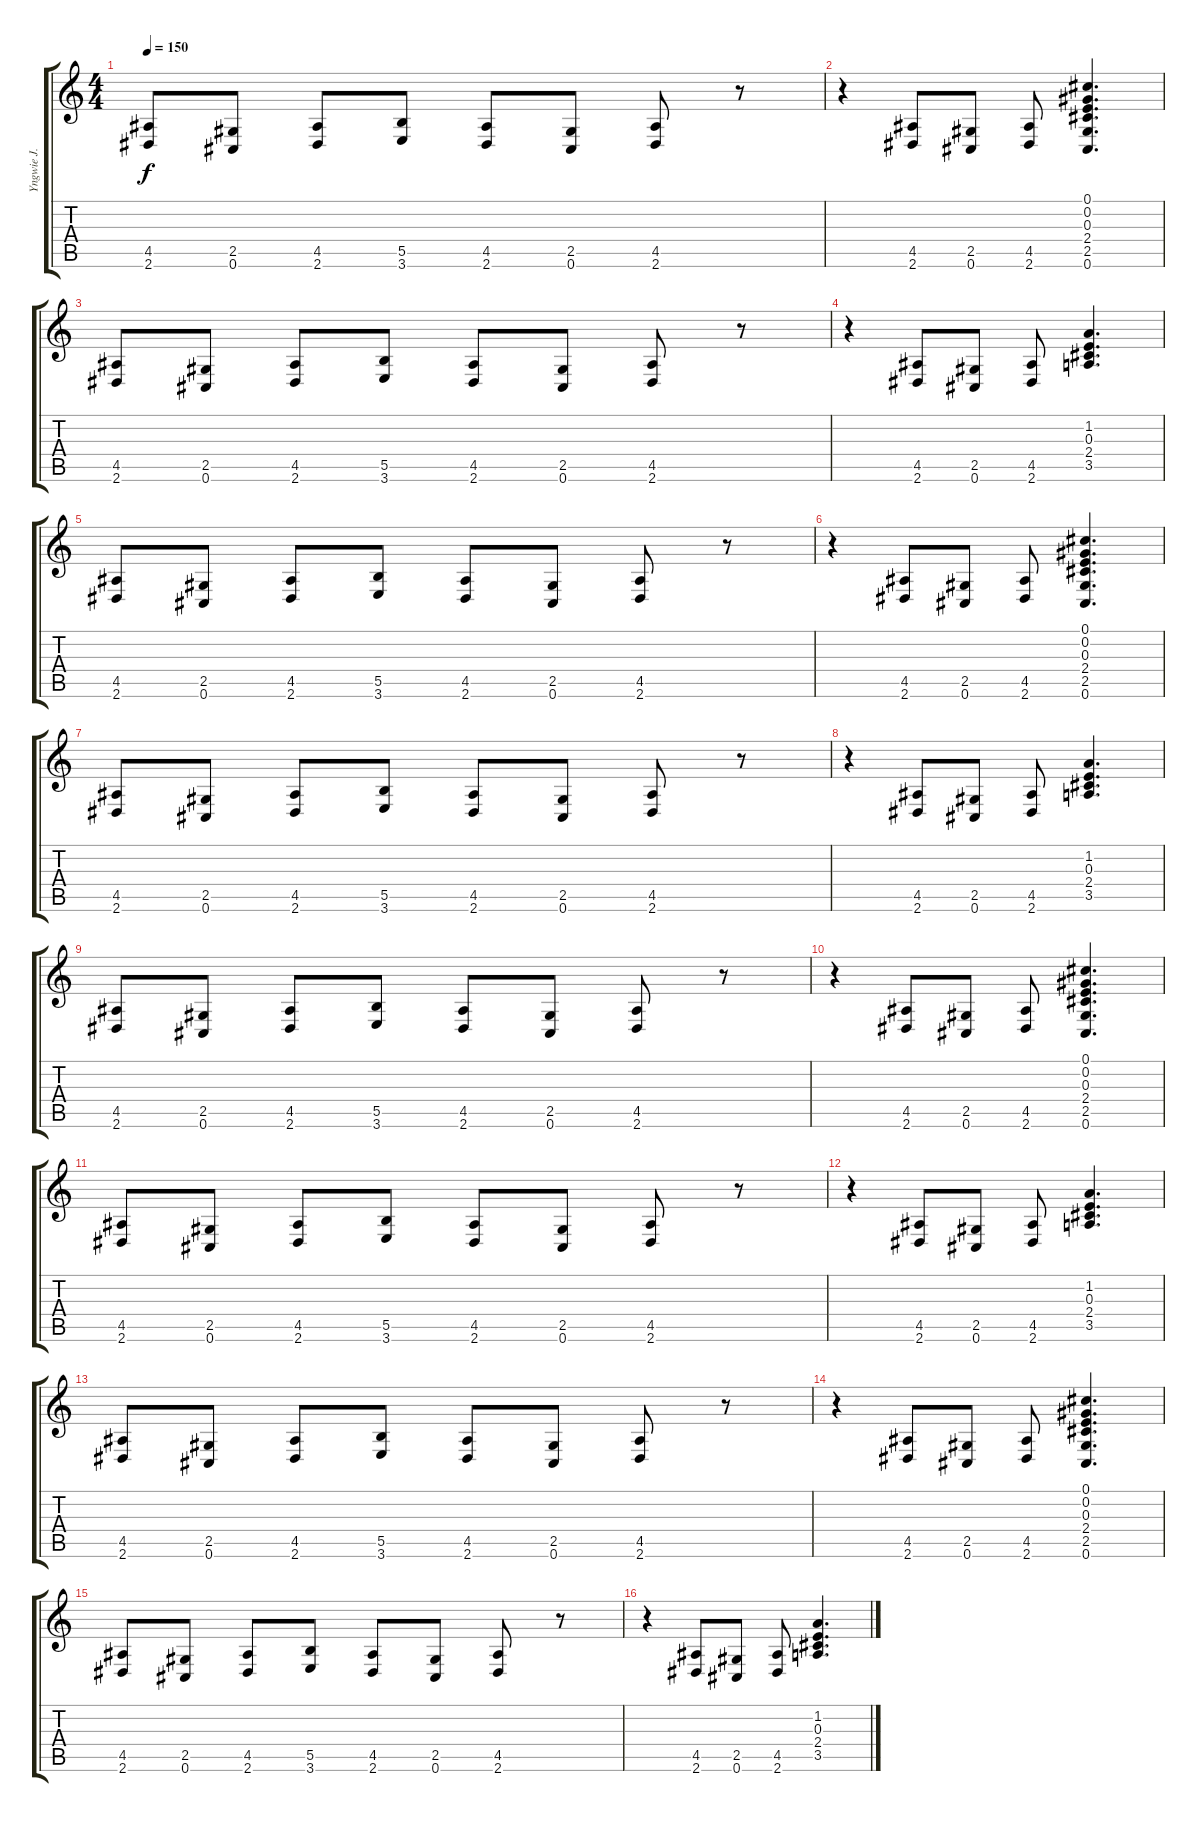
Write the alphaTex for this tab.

\track ("Yngwie J. Malmsteen" "Yngwie J. ") {instrument overdrivenguitar}
\staff {score tabs}
\tuning (Db4 Ab3 E3 B2 Gb2 Db2) {hide}
\ts (4 4)
\tempo 150
\clef g2
\ks c
(4.5 2.6).8{dy f} (2.5 0.6).8 (4.5 2.6).8 (5.5 3.6).8 (4.5 2.6).8 (2.5 0.6).8 (4.5 2.6).8 r.8 |
r.4 (4.5 2.6).8 (2.5 0.6).8 (4.5 2.6).8 (0.1 0.2 0.3 2.4 2.5 0.6).4{d} |
(4.5 2.6).8 (2.5 0.6).8 (4.5 2.6).8 (5.5 3.6).8 (4.5 2.6).8 (2.5 0.6).8 (4.5 2.6).8 r.8 |
r.4 (4.5 2.6).8 (2.5 0.6).8 (4.5 2.6).8 (1.2 0.3 2.4 3.5).4{d} |
(4.5 2.6).8 (2.5 0.6).8 (4.5 2.6).8 (5.5 3.6).8 (4.5 2.6).8 (2.5 0.6).8 (4.5 2.6).8 r.8 |
r.4 (4.5 2.6).8 (2.5 0.6).8 (4.5 2.6).8 (0.1 0.2 0.3 2.4 2.5 0.6).4{d} |
(4.5 2.6).8 (2.5 0.6).8 (4.5 2.6).8 (5.5 3.6).8 (4.5 2.6).8 (2.5 0.6).8 (4.5 2.6).8 r.8 |
r.4 (4.5 2.6).8 (2.5 0.6).8 (4.5 2.6).8 (1.2 0.3 2.4 3.5).4{d} |
(4.5 2.6).8 (2.5 0.6).8 (4.5 2.6).8 (5.5 3.6).8 (4.5 2.6).8 (2.5 0.6).8 (4.5 2.6).8 r.8 |
r.4 (4.5 2.6).8 (2.5 0.6).8 (4.5 2.6).8 (0.1 0.2 0.3 2.4 2.5 0.6).4{d} |
(4.5 2.6).8 (2.5 0.6).8 (4.5 2.6).8 (5.5 3.6).8 (4.5 2.6).8 (2.5 0.6).8 (4.5 2.6).8 r.8 |
r.4 (4.5 2.6).8 (2.5 0.6).8 (4.5 2.6).8 (1.2 0.3 2.4 3.5).4{d} |
(4.5 2.6).8 (2.5 0.6).8 (4.5 2.6).8 (5.5 3.6).8 (4.5 2.6).8 (2.5 0.6).8 (4.5 2.6).8 r.8 |
r.4 (4.5 2.6).8 (2.5 0.6).8 (4.5 2.6).8 (0.1 0.2 0.3 2.4 2.5 0.6).4{d} |
(4.5 2.6).8 (2.5 0.6).8 (4.5 2.6).8 (5.5 3.6).8 (4.5 2.6).8 (2.5 0.6).8 (4.5 2.6).8 r.8 |
r.4 (4.5 2.6).8 (2.5 0.6).8 (4.5 2.6).8 (1.2 0.3 2.4 3.5).4{d}
